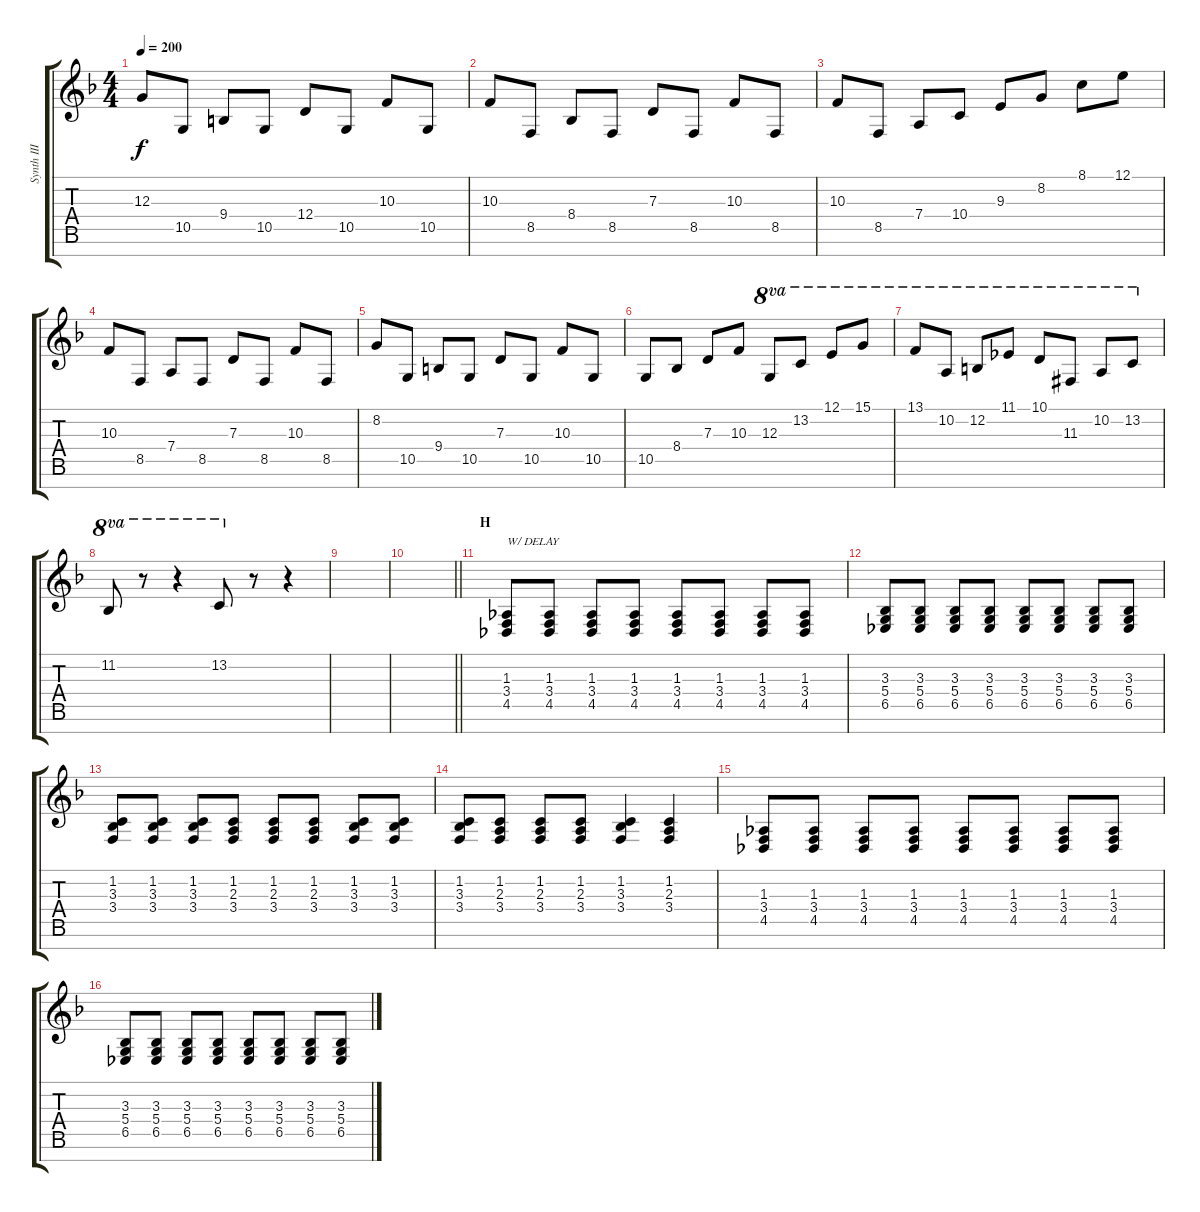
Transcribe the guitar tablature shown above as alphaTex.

\track ("Synth III (Kotobuki Tsumugi)" "Synth III ") {instrument lead3calliope}
\staff {score tabs}
\tuning (E4 B3 G3 D3 A2 E2 B1) {hide}
\ts (4 4)
\tempo 200
\clef g2
\ks f
12.3.8{dy f} 10.5.8 9.4.8 10.5.8 12.4.8 10.5.8 10.3.8 10.5.8 |
10.3.8 8.5.8 8.4.8 8.5.8 7.3.8 8.5.8 10.3.8 8.5.8 |
10.3.8 8.5.8 7.4.8 10.4.8 9.3.8 8.2.8 8.1.8 12.1.8 |
10.3.8 8.5.8 7.4.8 8.5.8 7.3.8 8.5.8 10.3.8 8.5.8 |
8.2.8 10.5.8 9.4.8 10.5.8 7.3.8 10.5.8 10.3.8 10.5.8 |
10.5.8 8.4.8 7.3.8 10.3.8 12.3.8{ot 8va} 13.2.8{ot 8va} 12.1.8{ot 8va} 15.1.8{ot 8va} |
13.1.8{ot 8va} 10.2.8{ot 8va} 12.2.8{ot 8va} 11.1.8{ot 8va} 10.1.8{ot 8va} 11.3{acc #}.8{ot 8va} 10.2.8{ot 8va} 13.2.8{ot 8va} |
11.2.8{ot 8va} r.8{ot 8va} r.4{ot 8va} 13.2.8{ot 8va} r.8 r.4 |
|
\barLineRight lightlight
|
\section ("" "H")
(1.3 3.4 4.5).8{txt "W/ DELAY"} (1.3 3.4 4.5).8 (1.3 3.4 4.5).8 (1.3 3.4 4.5).8 (1.3 3.4 4.5).8 (1.3 3.4 4.5).8 (1.3 3.4 4.5).8 (1.3 3.4 4.5).8 |
(3.3 5.4 6.5).8 (3.3 5.4 6.5).8 (3.3 5.4 6.5).8 (3.3 5.4 6.5).8 (3.3 5.4 6.5).8 (3.3 5.4 6.5).8 (3.3 5.4 6.5).8 (3.3 5.4 6.5).8 |
(1.2 3.3 3.4).8 (1.2 3.3 3.4).8 (1.2 3.3 3.4).8 (1.2 2.3 3.4).8 (1.2 2.3 3.4).8 (1.2 2.3 3.4).8 (1.2 3.3 3.4).8 (1.2 3.3 3.4).8 |
(1.2 3.3 3.4).8 (1.2 2.3 3.4).8 (1.2 2.3 3.4).8 (1.2 2.3 3.4).8 (1.2 3.3 3.4).4 (1.2 2.3 3.4).4 |
(1.3 3.4 4.5).8 (1.3 3.4 4.5).8 (1.3 3.4 4.5).8 (1.3 3.4 4.5).8 (1.3 3.4 4.5).8 (1.3 3.4 4.5).8 (1.3 3.4 4.5).8 (1.3 3.4 4.5).8 |
(3.3 5.4 6.5).8 (3.3 5.4 6.5).8 (3.3 5.4 6.5).8 (3.3 5.4 6.5).8 (3.3 5.4 6.5).8 (3.3 5.4 6.5).8 (3.3 5.4 6.5).8 (3.3 5.4 6.5).8
